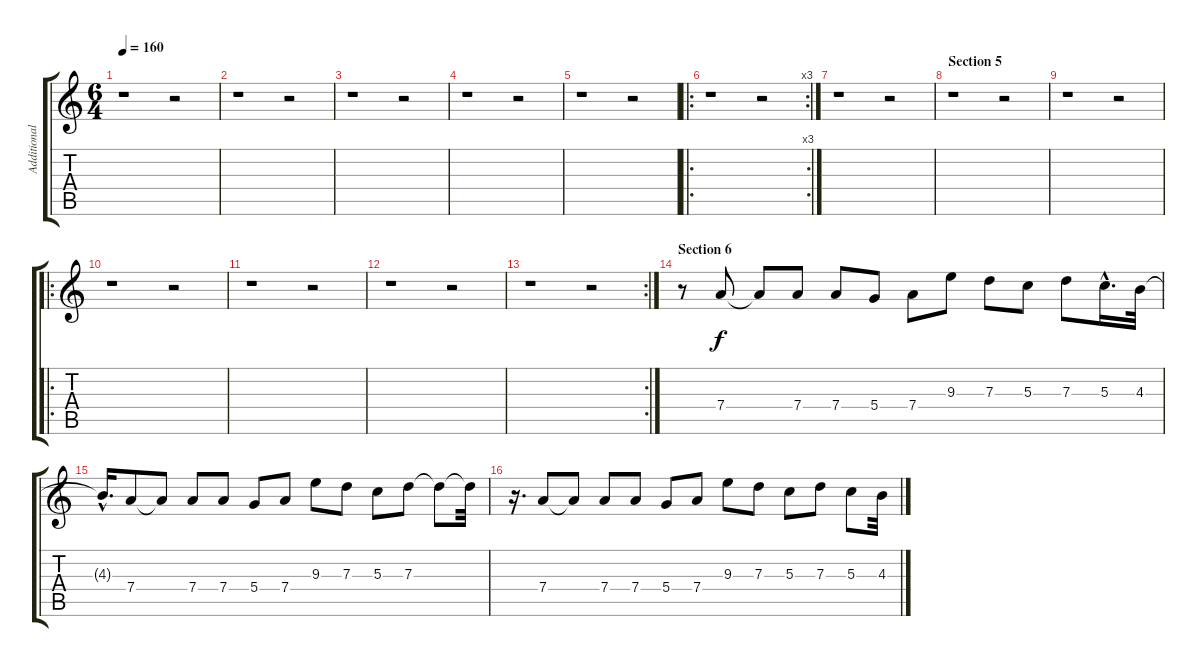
\track ("Additional" "Additional") {instrument distortionguitar}
\staff {score tabs}
\tuning (E4 B3 G3 D3 A2 E2) {hide}
\ts (6 4)
\tempo 160
\clef g2
\ks c
r.1{dy f} r.2 |
r.1 r.2 |
r.1 r.2 |
r.1 r.2 |
r.1 r.2 |
\ro
\rc 3
r.1 r.2 |
r.1 r.2 |
\section ("" "Section 5")
r.1 r.2 |
r.1 r.2 |
\ro
r.1 r.2 |
r.1 r.2 |
r.1 r.2 |
\rc 2
r.1 r.2 |
\section ("" "Section 6")
r.8{balance 16} 7.4.8 7.4{t}.8 7.4.8 7.4.8 5.4.8 7.4.8 9.3.8 7.3.8 5.3.8 7.3.8 5.3{hac}.16{d} 4.3.32 |
4.3{hac t}.16{d} 7.4.8 7.4{t}.8 7.4.8 7.4.8 5.4.8 7.4.8 9.3.8 7.3.8 5.3.8 7.3.8 7.3{t}.8 7.3{t}.32 |
r.16{d} 7.4.8 7.4{t}.8 7.4.8 7.4.8 5.4.8 7.4.8 9.3.8 7.3.8 5.3.8 7.3.8 5.3.8 4.3.32
